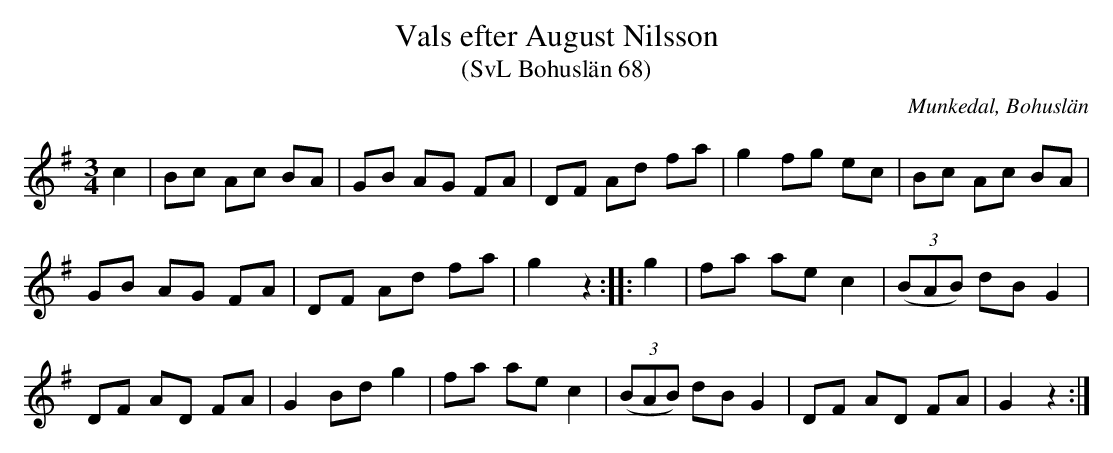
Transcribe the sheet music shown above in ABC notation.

X:1
T:Vals efter August Nilsson
T:(SvL Bohuslän 68)
O:Munkedal, Bohuslän
M:3/4
L:1/8
K:G
c2|Bc Ac BA|GB AG FA|DF Ad fa|g2 fg ec|Bc Ac BA|
GB AG FA|DF Ad fa|g2 z2:| |:g2|fa ae c2|(3(BAB) dB G2|
DF AD FA|G2 Bd g2|fa ae c2|(3(BAB) dB G2|DF AD FA|G2 z2:|
